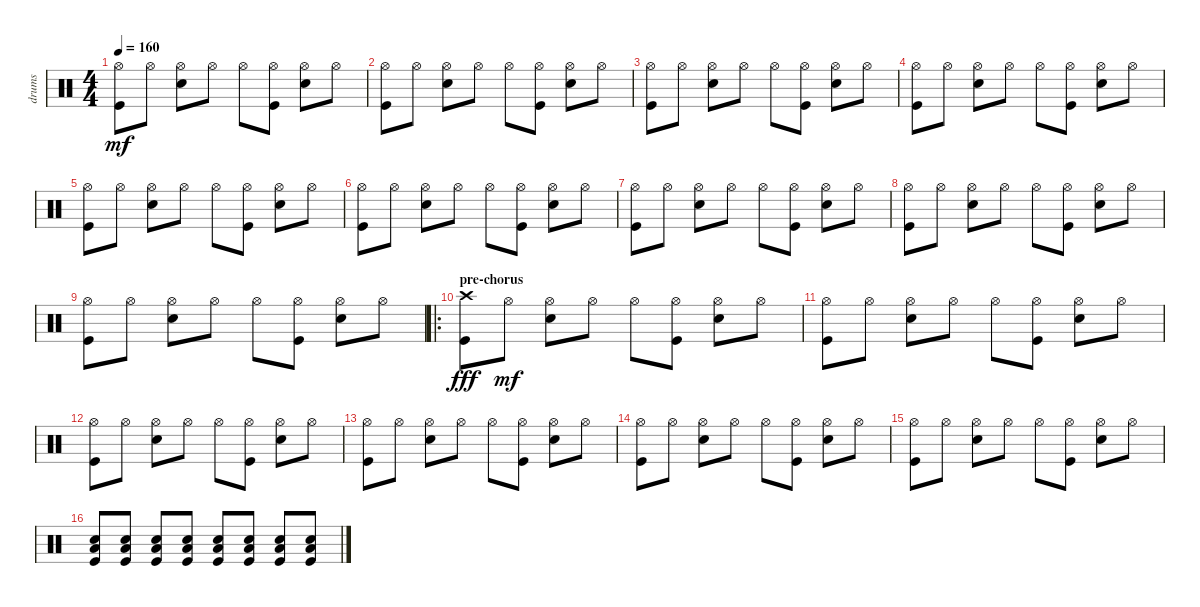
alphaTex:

\track ("drums" "drums") {instrument percussion}
\staff {score}
\articulation defaults
\ts (4 4)
\tempo 160
\clef neutral
\ks c
("Hi-Hat (open)" "Kick (hit)").8{dy mf} "Hi-Hat (open)".8 ("Hi-Hat (open)" "Electric Snare (hit)").8 "Hi-Hat (open)".8 "Hi-Hat (open)".8 ("Hi-Hat (open)" "Kick (hit)").8 ("Hi-Hat (open)" "Electric Snare (hit)").8 "Hi-Hat (open)".8 |
("Hi-Hat (open)" "Kick (hit)").8 "Hi-Hat (open)".8 ("Hi-Hat (open)" "Electric Snare (hit)").8 "Hi-Hat (open)".8 "Hi-Hat (open)".8 ("Hi-Hat (open)" "Kick (hit)").8 ("Hi-Hat (open)" "Electric Snare (hit)").8 "Hi-Hat (open)".8 |
("Hi-Hat (open)" "Kick (hit)").8 "Hi-Hat (open)".8 ("Hi-Hat (open)" "Electric Snare (hit)").8 "Hi-Hat (open)".8 "Hi-Hat (open)".8 ("Hi-Hat (open)" "Kick (hit)").8 ("Hi-Hat (open)" "Electric Snare (hit)").8 "Hi-Hat (open)".8 |
("Hi-Hat (open)" "Kick (hit)").8 "Hi-Hat (open)".8 ("Hi-Hat (open)" "Electric Snare (hit)").8 "Hi-Hat (open)".8 "Hi-Hat (open)".8 ("Hi-Hat (open)" "Kick (hit)").8 ("Hi-Hat (open)" "Electric Snare (hit)").8 "Hi-Hat (open)".8 |
("Hi-Hat (open)" "Kick (hit)").8 "Hi-Hat (open)".8 ("Hi-Hat (open)" "Electric Snare (hit)").8 "Hi-Hat (open)".8 "Hi-Hat (open)".8 ("Hi-Hat (open)" "Kick (hit)").8 ("Hi-Hat (open)" "Electric Snare (hit)").8 "Hi-Hat (open)".8 |
("Hi-Hat (open)" "Kick (hit)").8 "Hi-Hat (open)".8 ("Hi-Hat (open)" "Electric Snare (hit)").8 "Hi-Hat (open)".8 "Hi-Hat (open)".8 ("Hi-Hat (open)" "Kick (hit)").8 ("Hi-Hat (open)" "Electric Snare (hit)").8 "Hi-Hat (open)".8 |
("Hi-Hat (open)" "Kick (hit)").8 "Hi-Hat (open)".8 ("Hi-Hat (open)" "Electric Snare (hit)").8 "Hi-Hat (open)".8 "Hi-Hat (open)".8 ("Hi-Hat (open)" "Kick (hit)").8 ("Hi-Hat (open)" "Electric Snare (hit)").8 "Hi-Hat (open)".8 |
("Hi-Hat (open)" "Kick (hit)").8 "Hi-Hat (open)".8 ("Hi-Hat (open)" "Electric Snare (hit)").8 "Hi-Hat (open)".8 "Hi-Hat (open)".8 ("Hi-Hat (open)" "Kick (hit)").8 ("Hi-Hat (open)" "Electric Snare (hit)").8 "Hi-Hat (open)".8 |
("Hi-Hat (open)" "Kick (hit)").8 "Hi-Hat (open)".8 ("Hi-Hat (open)" "Electric Snare (hit)").8 "Hi-Hat (open)".8 "Hi-Hat (open)".8 ("Hi-Hat (open)" "Kick (hit)").8 ("Hi-Hat (open)" "Electric Snare (hit)").8 "Hi-Hat (open)".8 |
\ro
\section ("" "pre-chorus")
("Crash high (hit)" "Kick (hit)").8{dy fff} "Hi-Hat (open)".8{dy mf} ("Hi-Hat (open)" "Electric Snare (hit)").8 "Hi-Hat (open)".8 "Hi-Hat (open)".8 ("Hi-Hat (open)" "Kick (hit)").8 ("Hi-Hat (open)" "Electric Snare (hit)").8 "Hi-Hat (open)".8 |
("Hi-Hat (open)" "Kick (hit)").8 "Hi-Hat (open)".8 ("Hi-Hat (open)" "Electric Snare (hit)").8 "Hi-Hat (open)".8 "Hi-Hat (open)".8 ("Hi-Hat (open)" "Kick (hit)").8 ("Hi-Hat (open)" "Electric Snare (hit)").8 "Hi-Hat (open)".8 |
("Hi-Hat (open)" "Kick (hit)").8 "Hi-Hat (open)".8 ("Hi-Hat (open)" "Electric Snare (hit)").8 "Hi-Hat (open)".8 "Hi-Hat (open)".8 ("Hi-Hat (open)" "Kick (hit)").8 ("Hi-Hat (open)" "Electric Snare (hit)").8 "Hi-Hat (open)".8 |
("Hi-Hat (open)" "Kick (hit)").8 "Hi-Hat (open)".8 ("Hi-Hat (open)" "Electric Snare (hit)").8 "Hi-Hat (open)".8 "Hi-Hat (open)".8 ("Hi-Hat (open)" "Kick (hit)").8 ("Hi-Hat (open)" "Electric Snare (hit)").8 "Hi-Hat (open)".8 |
("Hi-Hat (open)" "Kick (hit)").8 "Hi-Hat (open)".8 ("Hi-Hat (open)" "Electric Snare (hit)").8 "Hi-Hat (open)".8 "Hi-Hat (open)".8 ("Hi-Hat (open)" "Kick (hit)").8 ("Hi-Hat (open)" "Electric Snare (hit)").8 "Hi-Hat (open)".8 |
("Hi-Hat (open)" "Kick (hit)").8 "Hi-Hat (open)".8 ("Hi-Hat (open)" "Electric Snare (hit)").8 "Hi-Hat (open)".8 "Hi-Hat (open)".8 ("Hi-Hat (open)" "Kick (hit)").8 ("Hi-Hat (open)" "Electric Snare (hit)").8 "Hi-Hat (open)".8 |
("Electric Snare (hit)" "Low Floor Tom (hit)" "Kick (hit)").8 ("Electric Snare (hit)" "Low Floor Tom (hit)" "Kick (hit)").8 ("Electric Snare (hit)" "Low Floor Tom (hit)" "Kick (hit)").8 ("Electric Snare (hit)" "Low Floor Tom (hit)" "Kick (hit)").8 ("Electric Snare (hit)" "Low Floor Tom (hit)" "Kick (hit)").8 ("Electric Snare (hit)" "Low Floor Tom (hit)" "Kick (hit)").8 ("Electric Snare (hit)" "Low Floor Tom (hit)" "Kick (hit)").8 ("Electric Snare (hit)" "Low Floor Tom (hit)" "Kick (hit)").8
